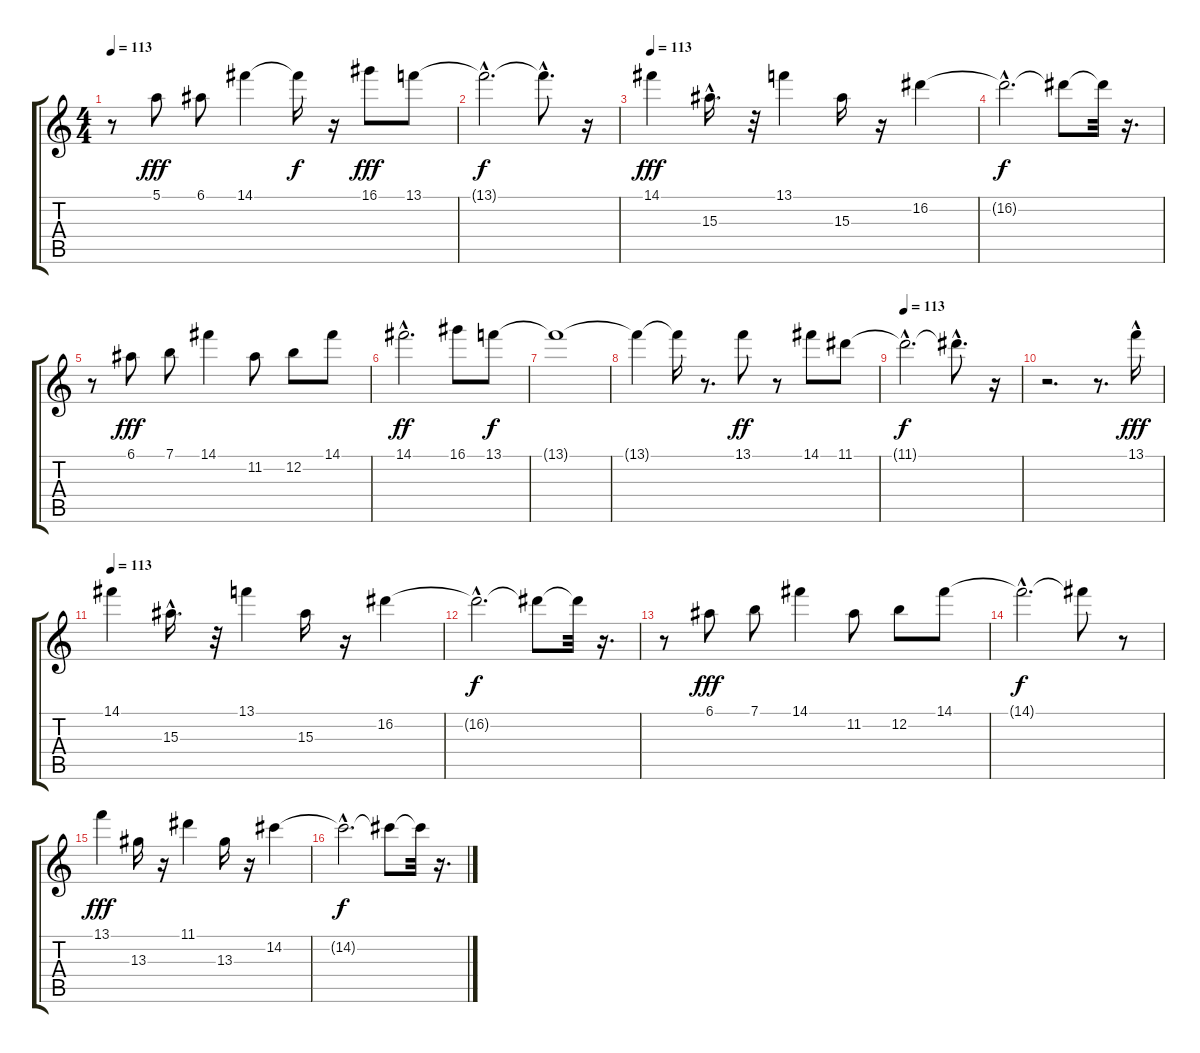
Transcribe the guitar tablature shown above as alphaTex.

\track "" {instrument electricbassfinger}
\staff {score tabs}
\tuning (E4 B3 G3 D3 A2 E2) {hide}
\ts (4 4)
\tempo 113
\clef g2
\ks c
r.8{dy f} 5.1.8{dy fff} 6.1.8 14.1.4 14.1{t}.16{dy f} r.16 16.1.8{dy fff} 13.1.8 |
13.1{hac t}.2{d dy f} 13.1{hac t}.8{d} r.16 |
\tempo 113
14.1.4{dy fff} 15.3{hac}.16{d} r.32 13.1.4 15.3.16 r.16 16.2.4 |
16.2{hac t}.2{d dy f} 16.2{t}.8 16.2{t}.32 r.16{d} |
r.8 6.1.8{dy fff} 7.1.8 14.1.4 11.2.8 12.2.8 14.1.8 |
14.1{hac}.2{d dy ff} 16.1.8 13.1.8{dy f} |
13.1{t}.1 |
13.1{t}.4 13.1{t}.16 r.8{d} 13.1.8{dy ff} r.8 14.1.8 11.1.8 |
\tempo 113
11.1{hac t}.2{d dy f} 11.1{hac t}.8{d} r.16 |
r.2{d} r.8{d} 13.1{hac}.16{dy fff} |
\tempo 113
14.1.4 15.3{hac}.16{d} r.32 13.1.4 15.3.16 r.16 16.2.4 |
16.2{hac t}.2{d dy f} 16.2{t}.8 16.2{t}.32 r.16{d} |
r.8 6.1.8{dy fff} 7.1.8 14.1.4 11.2.8 12.2.8 14.1.8 |
14.1{hac t}.2{d dy f} 14.1{t}.8 r.8 |
13.1.4{dy fff} 13.3.16 r.16 11.1.4 13.3.16 r.16 14.2.4 |
14.2{hac t}.2{d dy f} 14.2{t}.8 14.2{t}.32 r.16{d}
